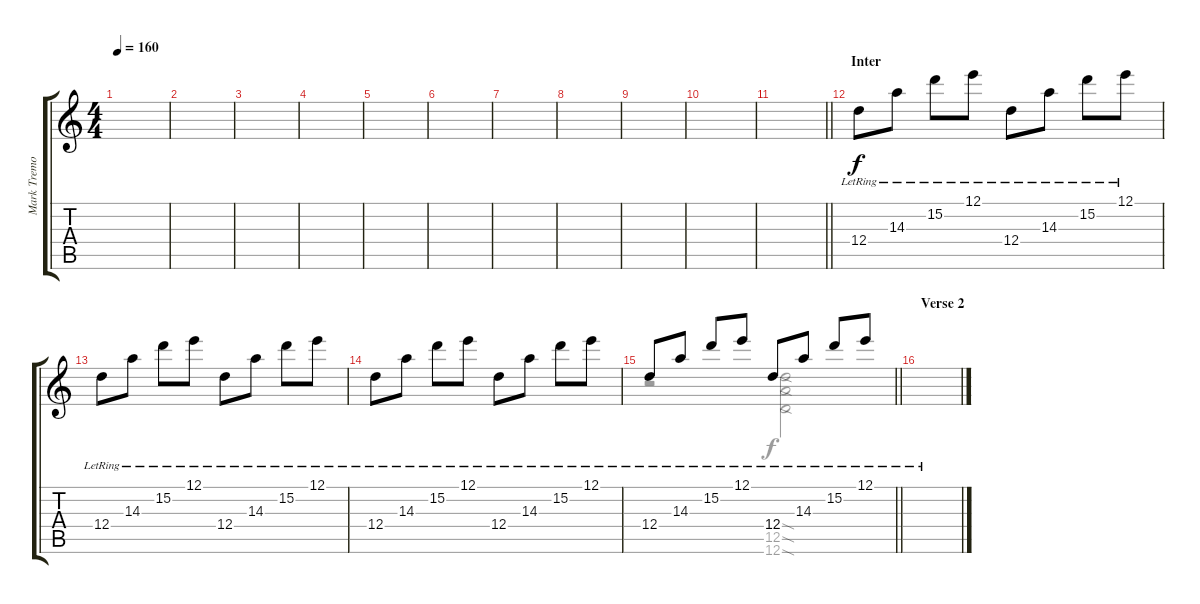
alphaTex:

\track ("Mark Tremonti [Overdubbed/FX]" "Mark Tremo") {instrument distortionguitar}
\staff {score tabs}
\tuning (E4 B3 G3 D3 A2 D2) {hide}
\voice
\ts (4 4)
\tempo 160
\clef g2
\ks c
|
|
|
|
|
|
|
|
|
|
\barLineRight lightlight
|
\section ("" "Inter")
12.4{lr}.8{volume 6} 14.3{lr}.8 15.2{lr}.8 12.1{lr}.8 12.4{lr}.8 14.3{lr}.8 15.2{lr}.8 12.1{lr}.8 |
12.4{lr}.8 14.3{lr}.8 15.2{lr}.8 12.1{lr}.8 12.4{lr}.8 14.3{lr}.8 15.2{lr}.8 12.1{lr}.8 |
12.4{lr}.8 14.3{lr}.8 15.2{lr}.8 12.1{lr}.8 12.4{lr}.8 14.3{lr}.8 15.2{lr}.8 12.1{lr}.8 |
\barLineRight lightlight
12.4{lr}.8 14.3{lr}.8 15.2{lr}.8 12.1{lr}.8 12.4{lr}.8 14.3{lr}.8 15.2{lr}.8 12.1{lr}.8 |
\section ("" "Verse 2")
\voice
\clef g2
\ottava regular
\simile none
\ks c
|
|
|
|
|
|
|
|
|
|
\barLineRight lightlight
|
|
|
|
\barLineRight lightlight
r.2 (12.4{sod} 12.5{sod} 12.6{sod}).2 |
